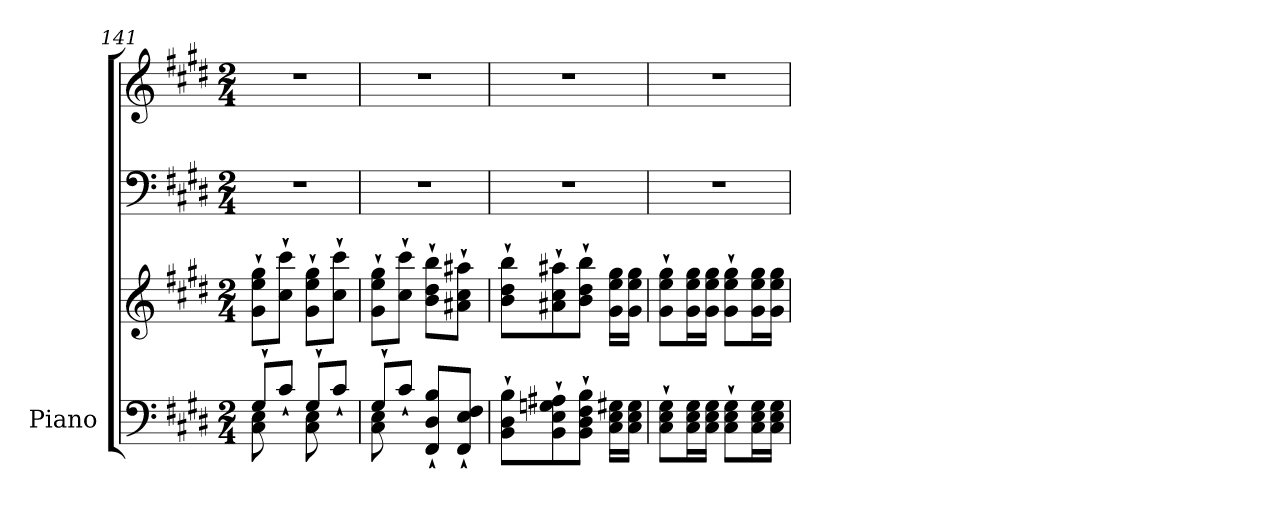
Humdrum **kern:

**kern	**kern	**kern	**kern
*part1	*part1	*part1	*part1
*staff4	*staff3	*staff2	*staff1
*I"Piano	*	*	*
*I'Pno.	*	*	*
*clefF4	*clefG2	*clefF4	*clefG2
*k[f#c#g#d#]	*k[f#c#g#d#]	*k[f#c#g#d#]	*k[f#c#g#d#]
*M2/4	*M2/4	*M2/4	*M2/4
=141	=141	=141	=141
*^	*	*	*
8G#`/L	8C#\ 8E\	8g#\` 8ee\` 8gg#\`L	2r	2r
8c#`/J	8ryy	8cc#\` 8ccc#\`J	.	.
8G#`/L	8C#\ 8E\	8g#\` 8ee\` 8gg#\`L	.	.
8c#`/J	8ryy	8cc#\` 8ccc#\`J	.	.
=142	=142	=142	=142	=142
8G#`/L	8C#\ 8E\	8g#\` 8ee\` 8gg#\`L	2r	2r
8c#`/J	4.ryy	8cc#\` 8ccc#\`J	.	.
8FF#/` 8D#/` 8B/`L	.	8b\` 8dd#\` 8bb\`L	.	.
8FF#/` 8E/` 8F#/`J	.	8a#X\` 8cc#\` 8aa#X\`J	.	.
*v	*v	*	*	*
=143	=143	=143	=143
8BB\` 8D#\` 8B\`L	8b\` 8dd#\` 8bb\`L	2r	2r
8BB\` 8E\` 8Gn\` 8A#X\`	8a#X\` 8cc#\` 8aa#X\`	.	.
8BB\` 8D#\` 8F#\` 8B\`J	8b\` 8dd#\` 8bb\`J	.	.
16C#\ 16E\ 16G#X\LL	16g#\ 16ee\ 16gg#\LL	.	.
16C#\ 16E\ 16G#\JJ	16g#\ 16ee\ 16gg#\JJ	.	.
=144	=144	=144	=144
8C#\` 8E\` 8G#\`L	8g#\` 8ee\` 8gg#\`L	2r	2r
16C#\ 16E\ 16G#\L	16g#\ 16ee\ 16gg#\L	.	.
16C#\ 16E\ 16G#\JJ	16g#\ 16ee\ 16gg#\JJ	.	.
8C#\` 8E\` 8G#\`L	8g#\` 8ee\` 8gg#\`L	.	.
16C#\ 16E\ 16G#\L	16g#\ 16ee\ 16gg#\L	.	.
16C#\ 16E\ 16G#\JJ	16g#\ 16ee\ 16gg#\JJ	.	.
=	=	=	=
*-	*-	*-	*-
